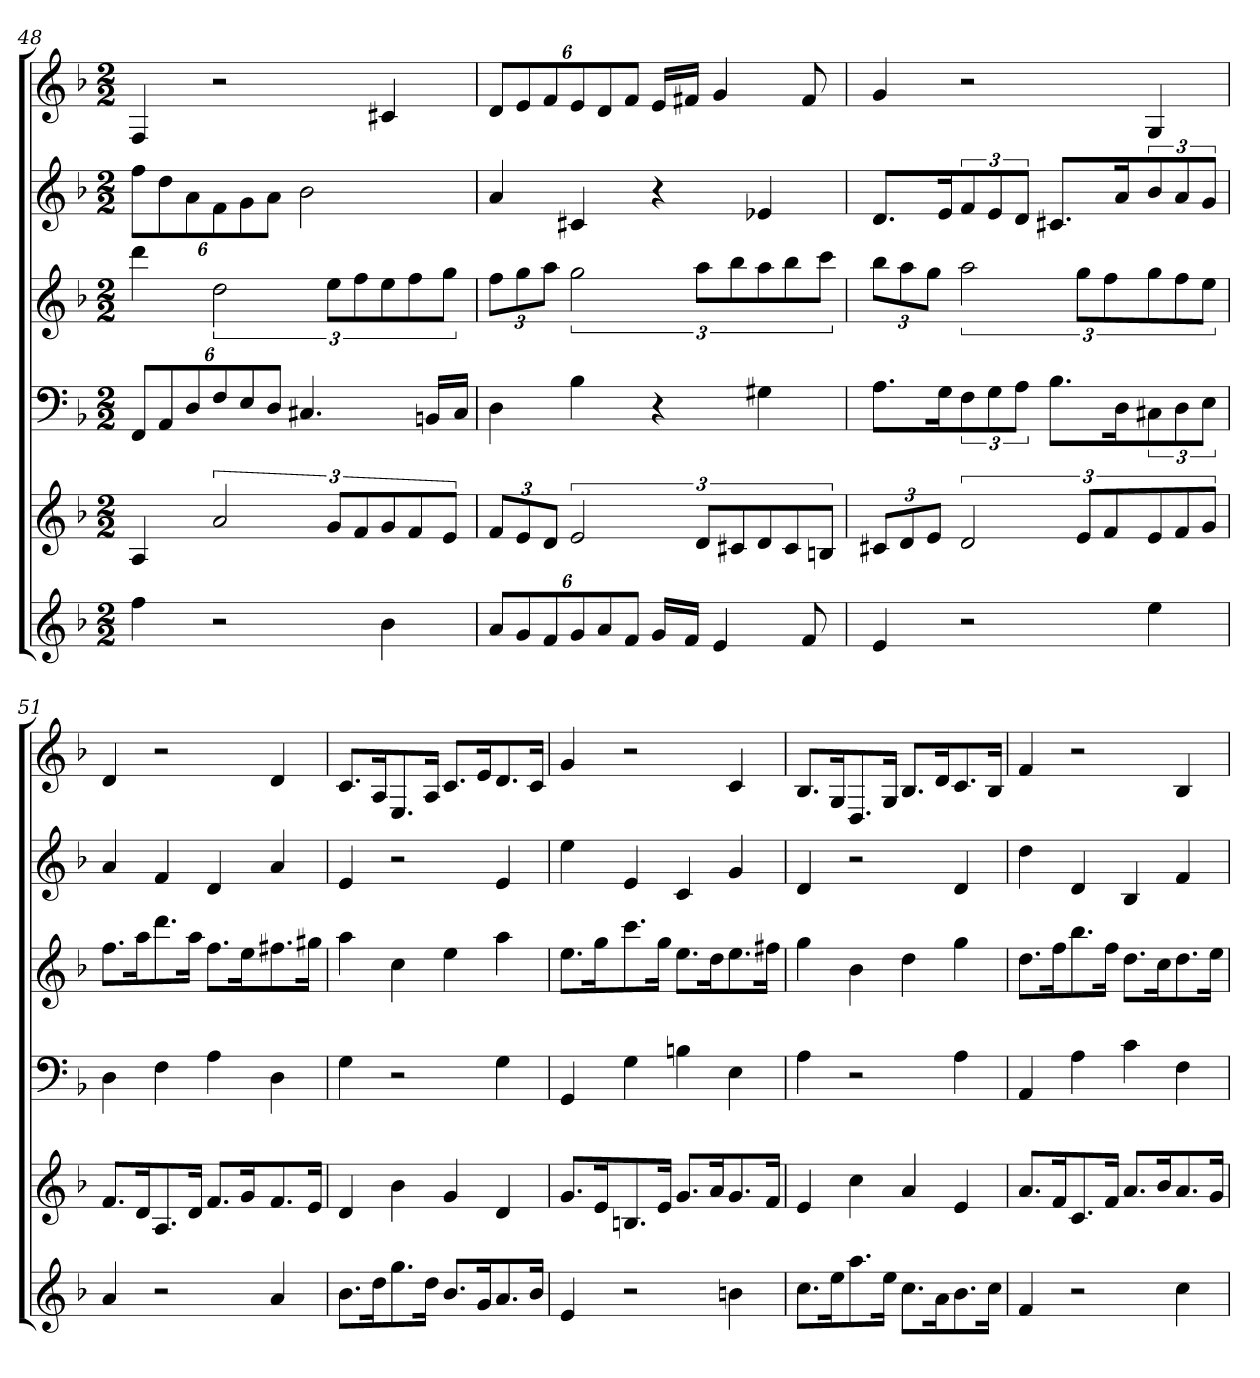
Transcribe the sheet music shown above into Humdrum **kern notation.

**kern	**kern	**kern	**kern	**kern	**kern
*part6	*part5	*part4	*part3	*part2	*part1
*staff6	*staff5	*staff4	*staff3	*staff2	*staff1
*k[b-]	*k[b-]	*k[b-]	*k[b-]	*k[b-]	*k[b-]
*d:	*d:	*d:	*d:	*d:	*d:
*M2/2	*M2/2	*M2/2	*M2/2	*M2/2	*M2/2
=48	=48	=48	=48	=48	=48
4ff	4A	12FFL	4ddd	12ffL	4F
.	.	12AA	.	12dd	.
.	.	12D	.	12a	.
2r	3a	12F	3dd	12f	2r
.	.	12E	.	12g	.
.	.	12DJ	.	12aJ	.
.	.	4.C#X	.	2b-	.
.	12gL	.	12eeL	.	.
.	12f	.	12ff	.	.
4b-	12g	.	12ee	.	4c#X
.	12f	.	12ff	.	.
.	.	16BBnLL	.	.	.
.	12eJ	.	12ggJ	.	.
.	.	16C#JJ	.	.	.
=49	=49	=49	=49	=49	=49
12aL	12fL	4D	12ffL	4a	12dL
12g	12e	.	12gg	.	12e
12f	12dJ	.	12aaJ	.	12f
12g	3e	4B-	3gg	4c#X	12e
12a	.	.	.	.	12d
12fJ	.	.	.	.	12fJ
16gLL	.	4r	.	4r	16eLL
16fJJ	.	.	.	.	16f#XJJ
.	12dL	.	12aaL	.	.
4e	.	.	.	.	4g
.	12c#X	.	12bb-	.	.
.	12d	4G#X	12aa	4e-X	.
.	12c#	.	12bb-	.	.
8f	.	.	.	.	8f#
.	12BnJ	.	12cccJ	.	.
=50	=50	=50	=50	=50	=50
4e	12c#XL	8.AL	12bb-L	8.dL	4g
.	12d	.	12aa	.	.
.	12eJ	.	12ggJ	.	.
.	.	16GK	.	16eK	.
2r	3d	12F	3aa	12f	2r
.	.	12G	.	12e	.
.	.	12AJ	.	12dJ	.
.	.	8.B-L	.	8.c#XL	.
.	12eL	.	12ggL	.	.
.	12f	.	12ff	.	.
.	.	16DK	.	16aK	.
4ee	12e	12C#X	12gg	12b-	4G
.	12f	12D	12ff	12a	.
.	12gJ	12EJ	12eeJ	12gJ	.
=51	=51	=51	=51	=51	=51
4a	8.fL	4D	8.ffL	4a	4d
.	16dK	.	16aaK	.	.
2r	8.A	4F	8.ddd	4f	2r
.	16dJk	.	16aaJk	.	.
.	8.fL	4A	8.ffL	4d	.
.	16gK	.	16eeK	.	.
4a	8.f	4D	8.ff#X	4a	4d
.	16eJk	.	16gg#XJk	.	.
=52	=52	=52	=52	=52	=52
8.b-L	4d	4G	4aa	4e	8.cL
16ddK	.	.	.	.	16AK
8.gg	4b-	2r	4cc	2r	8.E
16ddJk	.	.	.	.	16AJk
8.b-L	4g	.	4ee	.	8.cL
16gK	.	.	.	.	16eK
8.a	4d	4G	4aa	4e	8.d
16b-Jk	.	.	.	.	16cJk
=53	=53	=53	=53	=53	=53
4e	8.gL	4GG	8.eeL	4ee	4g
.	16eK	.	16ggK	.	.
2r	8.Bn	4G	8.ccc	4e	2r
.	16eJk	.	16ggJk	.	.
.	8.gL	4Bn	8.eeL	4c	.
.	16aK	.	16ddK	.	.
4bn	8.g	4E	8.ee	4g	4c
.	16fJk	.	16ff#XJk	.	.
=54	=54	=54	=54	=54	=54
8.ccL	4e	4A	4gg	4d	8.B-L
16eeK	.	.	.	.	16GK
8.aa	4cc	2r	4b-	2r	8.D
16eeJk	.	.	.	.	16GJk
8.ccL	4a	.	4dd	.	8.B-L
16aK	.	.	.	.	16dK
8.b-	4e	4A	4gg	4d	8.c
16ccJk	.	.	.	.	16B-Jk
=55	=55	=55	=55	=55	=55
4f	8.aL	4AA	8.ddL	4dd	4f
.	16fK	.	16ffK	.	.
2r	8.c	4A	8.bb-	4d	2r
.	16fJk	.	16ffJk	.	.
.	8.aL	4c	8.ddL	4B-	.
.	16b-K	.	16ccK	.	.
4cc	8.a	4F	8.dd	4f	4B-
.	16gJk	.	16eeJk	.	.
=	=	=	=	=	=
*-	*-	*-	*-	*-	*-
